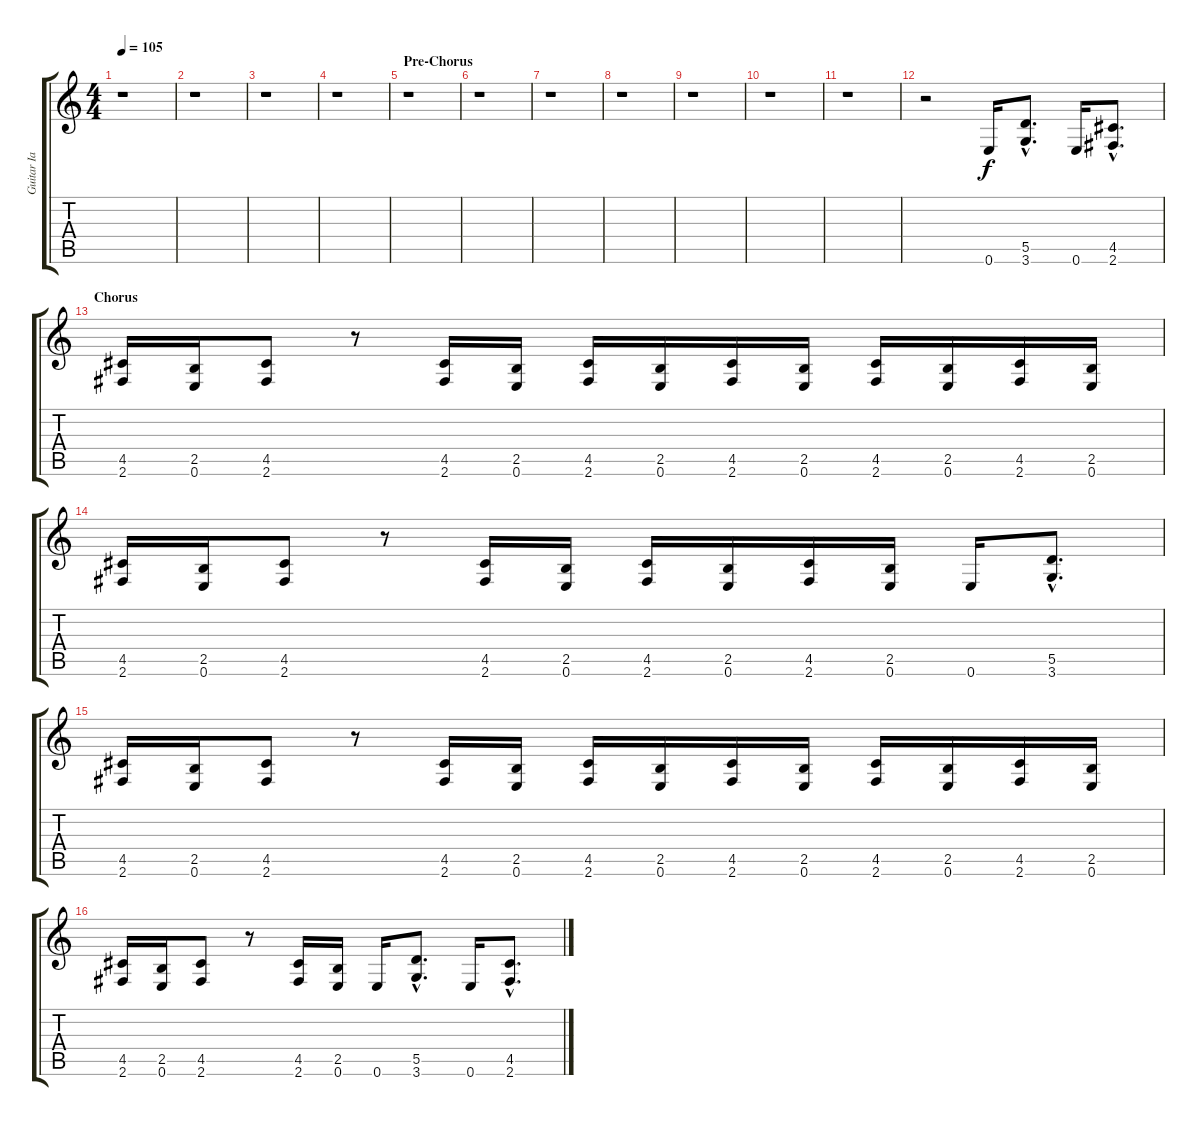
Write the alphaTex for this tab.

\track ("Guitar Ia" "Guitar Ia") {instrument overdrivenguitar}
\staff {score tabs}
\tuning (E4 B3 G3 D3 A2 E2) {hide}
\ts (4 4)
\tempo 105
\clef g2
\ks c
r.1{dy f} |
r.1 |
r.1 |
r.1 |
\section ("" "Pre-Chorus")
r.1 |
r.1 |
r.1 |
r.1 |
r.1 |
r.1 |
r.1 |
r.2 0.6.16{instrument electricguitarmuted} (5.5{hac} 3.6{hac}).8{d instrument overdrivenguitar} 0.6.16{instrument electricguitarmuted} (4.5{hac} 2.6{hac}).8{d instrument overdrivenguitar} |
\section ("" "Chorus")
(4.5 2.6).16 (2.5 0.6).16 (4.5 2.6).8 r.8 (4.5 2.6).16 (2.5 0.6).16 (4.5 2.6).16 (2.5 0.6).16 (4.5 2.6).16 (2.5 0.6).16 (4.5 2.6).16 (2.5 0.6).16 (4.5 2.6).16 (2.5 0.6).16 |
(4.5 2.6).16 (2.5 0.6).16 (4.5 2.6).8 r.8 (4.5 2.6).16 (2.5 0.6).16 (4.5 2.6).16 (2.5 0.6).16 (4.5 2.6).16 (2.5 0.6).16 0.6.16{instrument electricguitarmuted} (5.5{hac} 3.6{hac}).8{d instrument overdrivenguitar} |
(4.5 2.6).16 (2.5 0.6).16 (4.5 2.6).8 r.8 (4.5 2.6).16 (2.5 0.6).16 (4.5 2.6).16 (2.5 0.6).16 (4.5 2.6).16 (2.5 0.6).16 (4.5 2.6).16 (2.5 0.6).16 (4.5 2.6).16 (2.5 0.6).16 |
(4.5 2.6).16 (2.5 0.6).16 (4.5 2.6).8 r.8 (4.5 2.6).16 (2.5 0.6).16 0.6.16{instrument electricguitarmuted} (5.5{hac} 3.6{hac}).8{d instrument overdrivenguitar} 0.6.16{instrument electricguitarmuted} (4.5{hac} 2.6{hac}).8{d instrument overdrivenguitar}
